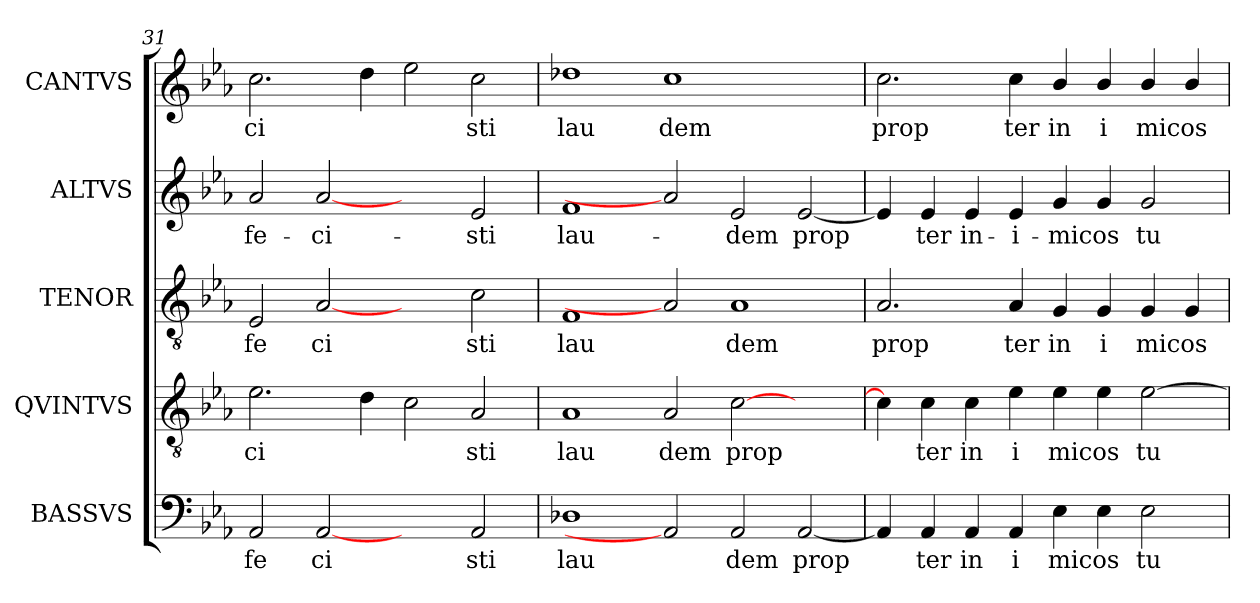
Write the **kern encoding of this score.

**kern	**text	**kern	**text	**kern	**text	**kern	**text	**kern	**text
*part5	*part5	*part4	*part4	*part3	*part3	*part2	*part2	*part1	*part1
*staff5	*staff5	*staff4	*staff4	*staff3	*staff3	*staff2	*staff2	*staff1	*staff1
*I"BASSVS	*	*I"QVINTVS	*	*I"TENOR	*	*I"ALTVS	*	*I"CANTVS	*
*clefF4	*	*clefGv2	*	*clefGv2	*	*clefG2	*	*clefG2	*
*k[b-e-a-]	*	*k[b-e-a-]	*	*k[b-e-a-]	*	*k[b-e-a-]	*	*k[b-e-a-]	*
*E-:	*	*E-:	*	*E-:	*	*E-:	*	*E-:	*
=31	=31	=31	=31	=31	=31	=31	=31	=31	=31
!	!LO:LY:b:cj	!	!LO:LY:b:cj	!	!LO:LY:b:cj	!	!LO:LY:b:cj	!	!LO:LY:b:cj
2AA-/	fe	2.e-\	ci	2E-/	fe	2a-/	-fe-	2.cc\	ci
!	!LO:LY:b:cj	!	!	!	!LO:LY:b:cj	!	!LO:LY:b:cj	!	!
[2AA-	ci	.	.	[2A-	ci	[2a-	-ci-	.	.
!	!	!	!LO:LY:b:cj	!	!	!	!	!	!LO:LY:b:cj
.	.	4d\	.	.	.	.	.	4dd\	.
!	!	!	!LO:LY:b:cj	!	!	!	!	!	!LO:LY:b:cj
2ryy	.	2c\	.	2ryy	.	2ryy	.	2ee-\	.
!	!LO:LY:b:cj	!	!LO:LY:b:cj	!	!LO:LY:b:cj	!	!LO:LY:b:cj	!	!LO:LY:b:cj
2AA-/	sti	2A-/	sti	2c\	sti	2e-/	-sti	2cc\	sti
=32	=32	=32	=32	=32	=32	=32	=32	=32	=32
!	!LO:LY:b:cj	!	!LO:LY:b:cj	!	!LO:LY:b:cj	!	!LO:LY:b:cj	!	!LO:LY:b:cj
1D-	lau	1A-	lau	1F	lau	1f	lau-	1dd-X	lau
!	!	!	!LO:LY:b:cj	!	!	!	!	!	!LO:LY:b:cj
2AA-]	.	2A-/	dem	2A-]	.	2a-]	.	1cc	dem
!	!LO:LY:b:cj	!	!LO:LY:b:cj	!	!LO:LY:b:cj	!	!LO:LY:b:cj	!	!
2AA-/	dem	[>2c\	prop	1A-	dem	2e-/	-dem	.	.
!	!LO:LY:b:cj	!	!	!	!	!	!LO:LY:b:cj	!	!
[<2AA-/	prop	2ryy	.	.	.	[<2e-/	prop-	2ryy	.
=33	=33	=33	=33	=33	=33	=33	=33	=33	=33
!	!LO:LY:b:cj	!	!LO:LY:b:cj	!	!LO:LY:b:cj	!	!LO:LY:b:cj	!	!LO:LY:b:cj
4AA-/]	.	4c\]	.	2.A-/	prop	4e-/]	--	2.cc\	prop
!	!LO:LY:b:cj	!	!LO:LY:b:cj	!	!	!	!LO:LY:b:cj	!	!
4AA-/	ter	4c\	ter	.	.	4e-/	-ter	.	.
!	!LO:LY:b:cj	!	!LO:LY:b:cj	!	!	!	!LO:LY:b:cj	!	!
4AA-/	in	4c\	in	.	.	4e-/	in-	.	.
!	!LO:LY:b:cj	!	!LO:LY:b:cj	!	!LO:LY:b:cj	!	!LO:LY:b:cj	!	!LO:LY:b:cj
4AA-/	i	4e-\	i	4A-/	ter	4e-/	-i-	4cc\	ter
!	!LO:LY:b:cj	!	!LO:LY:b:cj	!	!LO:LY:b:cj	!	!LO:LY:b:cj	!	!LO:LY:b:cj
4E-\	micos	4e-\	micos	4G/	in	4g/	-micos	4b-/	in
!	!LO:LY:b:cj	!	!LO:LY:b:cj	!	!LO:LY:b:cj	!	!LO:LY:b:cj	!	!LO:LY:b:cj
4E-\	.	4e-\	.	4G/	i	4g/	.	4b-/	i
!	!LO:LY:b:cj	!	!LO:LY:b:cj	!	!LO:LY:b:cj	!	!LO:LY:b:cj	!	!LO:LY:b:cj
2E-\	tu	[>2e-\	tu	4G/	micos	2g/	tu-	4b-/	micos
!	!	!	!	!	!LO:LY:b:cj	!	!	!	!LO:LY:b:cj
.	.	.	.	4G/	.	.	.	4b-/	.
=	=	=	=	=	=	=	=	=	=
*-	*-	*-	*-	*-	*-	*-	*-	*-	*-
